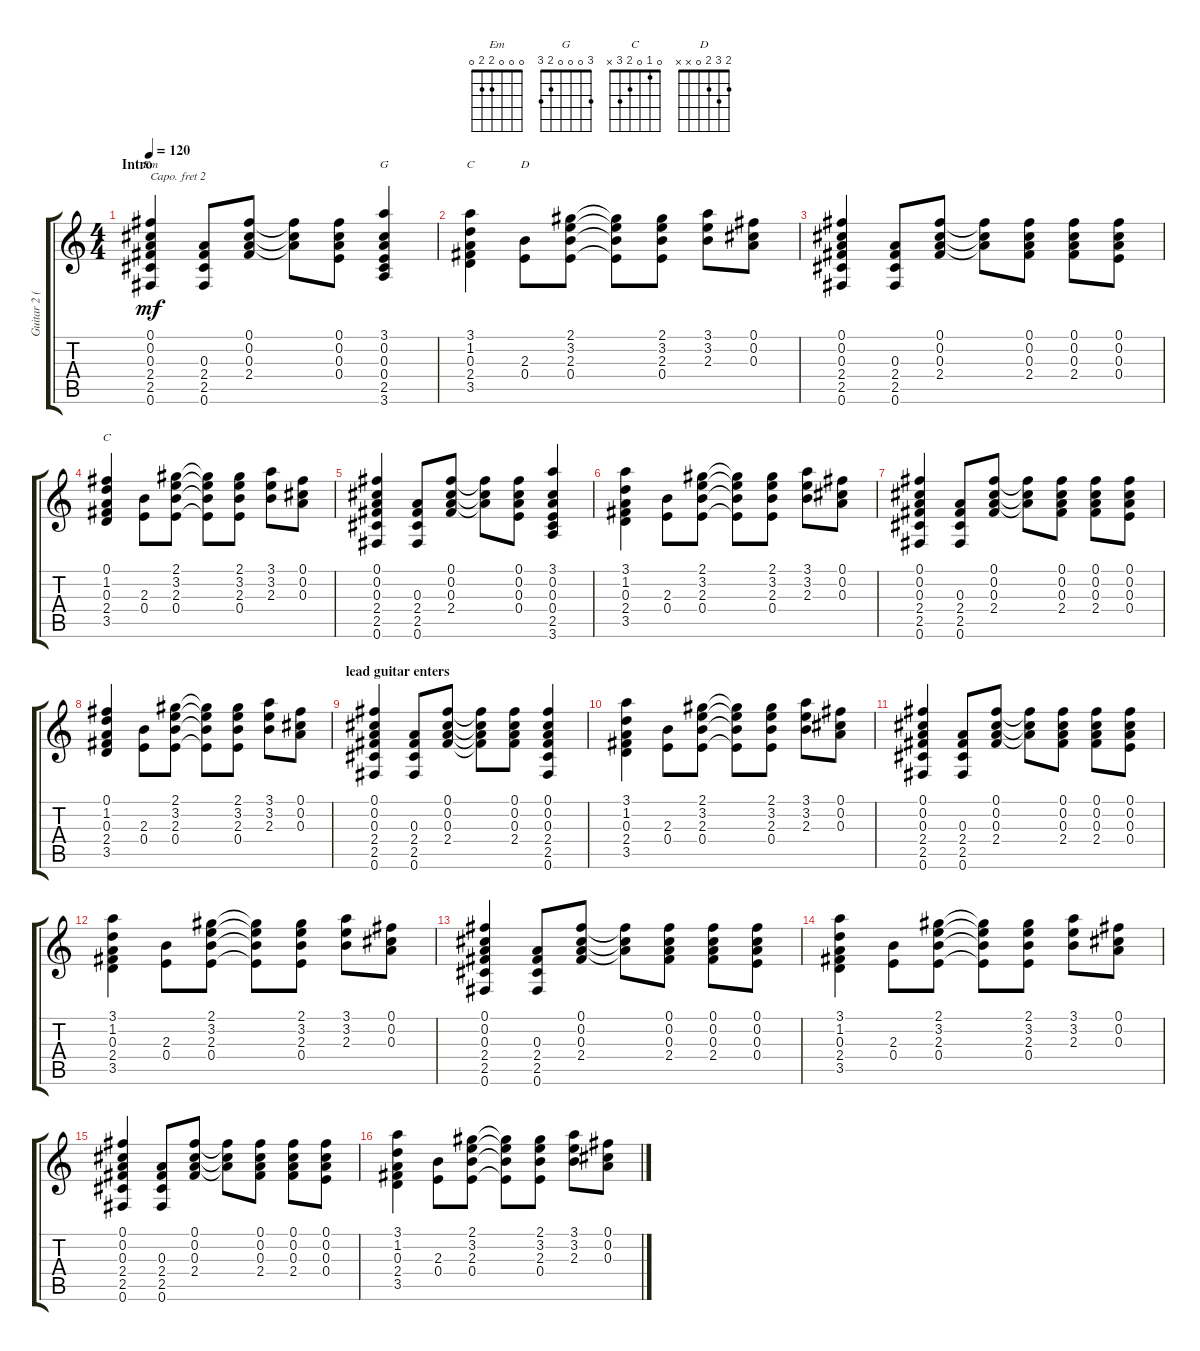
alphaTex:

\track ("Guitar 2 (capo 2nd)" "Guitar 2 (") {instrument acousticguitarsteel}
\staff {score tabs}
\capo 2
\tuning (E4 B3 G3 D3 A2 E2) {hide}
\chord ("Em" 0 0 0 2 2 0)
\chord ("G" 3 0 0 0 2 3)
\chord ("C" 3 1 0 2 3 x)
\chord ("D" 2 3 2 0 x x)
\chord ("C" 0 1 0 2 3 x)
\ts (4 4)
\section ("" "Intro")
\tempo 120
\clef g2
\ks c
(0.1 0.2 0.3 2.4 2.5 0.6).4{ch "Em" dy mf instrument acousticguitarsteel} (0.3 2.4 2.5 0.6).8 (0.1 0.2 0.3 2.4).8 (0.1{t} 0.2{t} 0.3{t}).8 (0.1 0.2 0.3 0.4).8 (3.1 0.2 0.3 0.4 2.5 3.6).4{ch "G"} |
(3.1 1.2 0.3 2.4 3.5).4{ch "C"} (2.3 0.4).8{ch "D"} (2.1 3.2 2.3 0.4).8 (2.1{t} 3.2{t} 2.3{t} 0.4{t}).8 (2.1 3.2 2.3 0.4).8 (3.1 3.2 2.3).8 (0.1 0.2 0.3).8 |
(0.1 0.2 0.3 2.4 2.5 0.6).4 (0.3 2.4 2.5 0.6).8 (0.1 0.2 0.3 2.4).8 (0.1{t} 0.2{t} 0.3{t}).8 (0.1 0.2 0.3 2.4).8 (0.1 0.2 0.3 2.4).8 (0.1 0.2 0.3 0.4).8 |
(0.1 1.2 0.3 2.4 3.5).4{ch "C"} (2.3 0.4).8 (2.1 3.2 2.3 0.4).8 (2.1{t} 3.2{t} 2.3{t} 0.4{t}).8 (2.1 3.2 2.3 0.4).8 (3.1 3.2 2.3).8 (0.1 0.2 0.3).8 |
(0.1 0.2 0.3 2.4 2.5 0.6).4 (0.3 2.4 2.5 0.6).8 (0.1 0.2 0.3 2.4).8 (0.1{t} 0.2{t} 0.3{t}).8 (0.1 0.2 0.3 0.4).8 (3.1 0.2 0.3 0.4 2.5 3.6).4 |
(3.1 1.2 0.3 2.4 3.5).4 (2.3 0.4).8 (2.1 3.2 2.3 0.4).8 (2.1{t} 3.2{t} 2.3{t} 0.4{t}).8 (2.1 3.2 2.3 0.4).8 (3.1 3.2 2.3).8 (0.1 0.2 0.3).8 |
(0.1 0.2 0.3 2.4 2.5 0.6).4 (0.3 2.4 2.5 0.6).8 (0.1 0.2 0.3 2.4).8 (0.1{t} 0.2{t} 0.3{t}).8 (0.1 0.2 0.3 2.4).8 (0.1 0.2 0.3 2.4).8 (0.1 0.2 0.3 0.4).8 |
(0.1 1.2 0.3 2.4 3.5).4 (2.3 0.4).8 (2.1 3.2 2.3 0.4).8 (2.1{t} 3.2{t} 2.3{t} 0.4{t}).8 (2.1 3.2 2.3 0.4).8 (3.1 3.2 2.3).8 (0.1 0.2 0.3).8 |
\section ("" "lead guitar enters")
(0.1 0.2 0.3 2.4 2.5 0.6).4 (0.3 2.4 2.5 0.6).8 (0.1 0.2 0.3 2.4).8 (0.1{t} 0.2{t} 0.3{t} 2.4{t}).8 (0.1 0.2 0.3 2.4).8 (0.1 0.2 0.3 2.4 2.5 0.6).4 |
(3.1 1.2 0.3 2.4 3.5).4 (2.3 0.4).8 (2.1 3.2 2.3 0.4).8 (2.1{t} 3.2{t} 2.3{t} 0.4{t}).8 (2.1 3.2 2.3 0.4).8 (3.1 3.2 2.3).8 (0.1 0.2 0.3).8 |
(0.1 0.2 0.3 2.4 2.5 0.6).4 (0.3 2.4 2.5 0.6).8 (0.1 0.2 0.3 2.4).8 (0.1{t} 0.2{t} 0.3{t}).8 (0.1 0.2 0.3 2.4).8 (0.1 0.2 0.3 2.4).8 (0.1 0.2 0.3 0.4).8 |
(3.1 1.2 0.3 2.4 3.5).4 (2.3 0.4).8 (2.1 3.2 2.3 0.4).8 (2.1{t} 3.2{t} 2.3{t} 0.4{t}).8 (2.1 3.2 2.3 0.4).8 (3.1 3.2 2.3).8 (0.1 0.2 0.3).8 |
(0.1 0.2 0.3 2.4 2.5 0.6).4 (0.3 2.4 2.5 0.6).8 (0.1 0.2 0.3 2.4).8 (0.1{t} 0.2{t} 0.3{t}).8 (0.1 0.2 0.3 2.4).8 (0.1 0.2 0.3 2.4).8 (0.1 0.2 0.3 0.4).8 |
(3.1 1.2 0.3 2.4 3.5).4 (2.3 0.4).8 (2.1 3.2 2.3 0.4).8 (2.1{t} 3.2{t} 2.3{t} 0.4{t}).8 (2.1 3.2 2.3 0.4).8 (3.1 3.2 2.3).8 (0.1 0.2 0.3).8 |
(0.1 0.2 0.3 2.4 2.5 0.6).4 (0.3 2.4 2.5 0.6).8 (0.1 0.2 0.3 2.4).8 (0.1{t} 0.2{t} 0.3{t}).8 (0.1 0.2 0.3 2.4).8 (0.1 0.2 0.3 2.4).8 (0.1 0.2 0.3 0.4).8 |
(3.1 1.2 0.3 2.4 3.5).4 (2.3 0.4).8 (2.1 3.2 2.3 0.4).8 (2.1{t} 3.2{t} 2.3{t} 0.4{t}).8 (2.1 3.2 2.3 0.4).8 (3.1 3.2 2.3).8 (0.1 0.2 0.3).8
